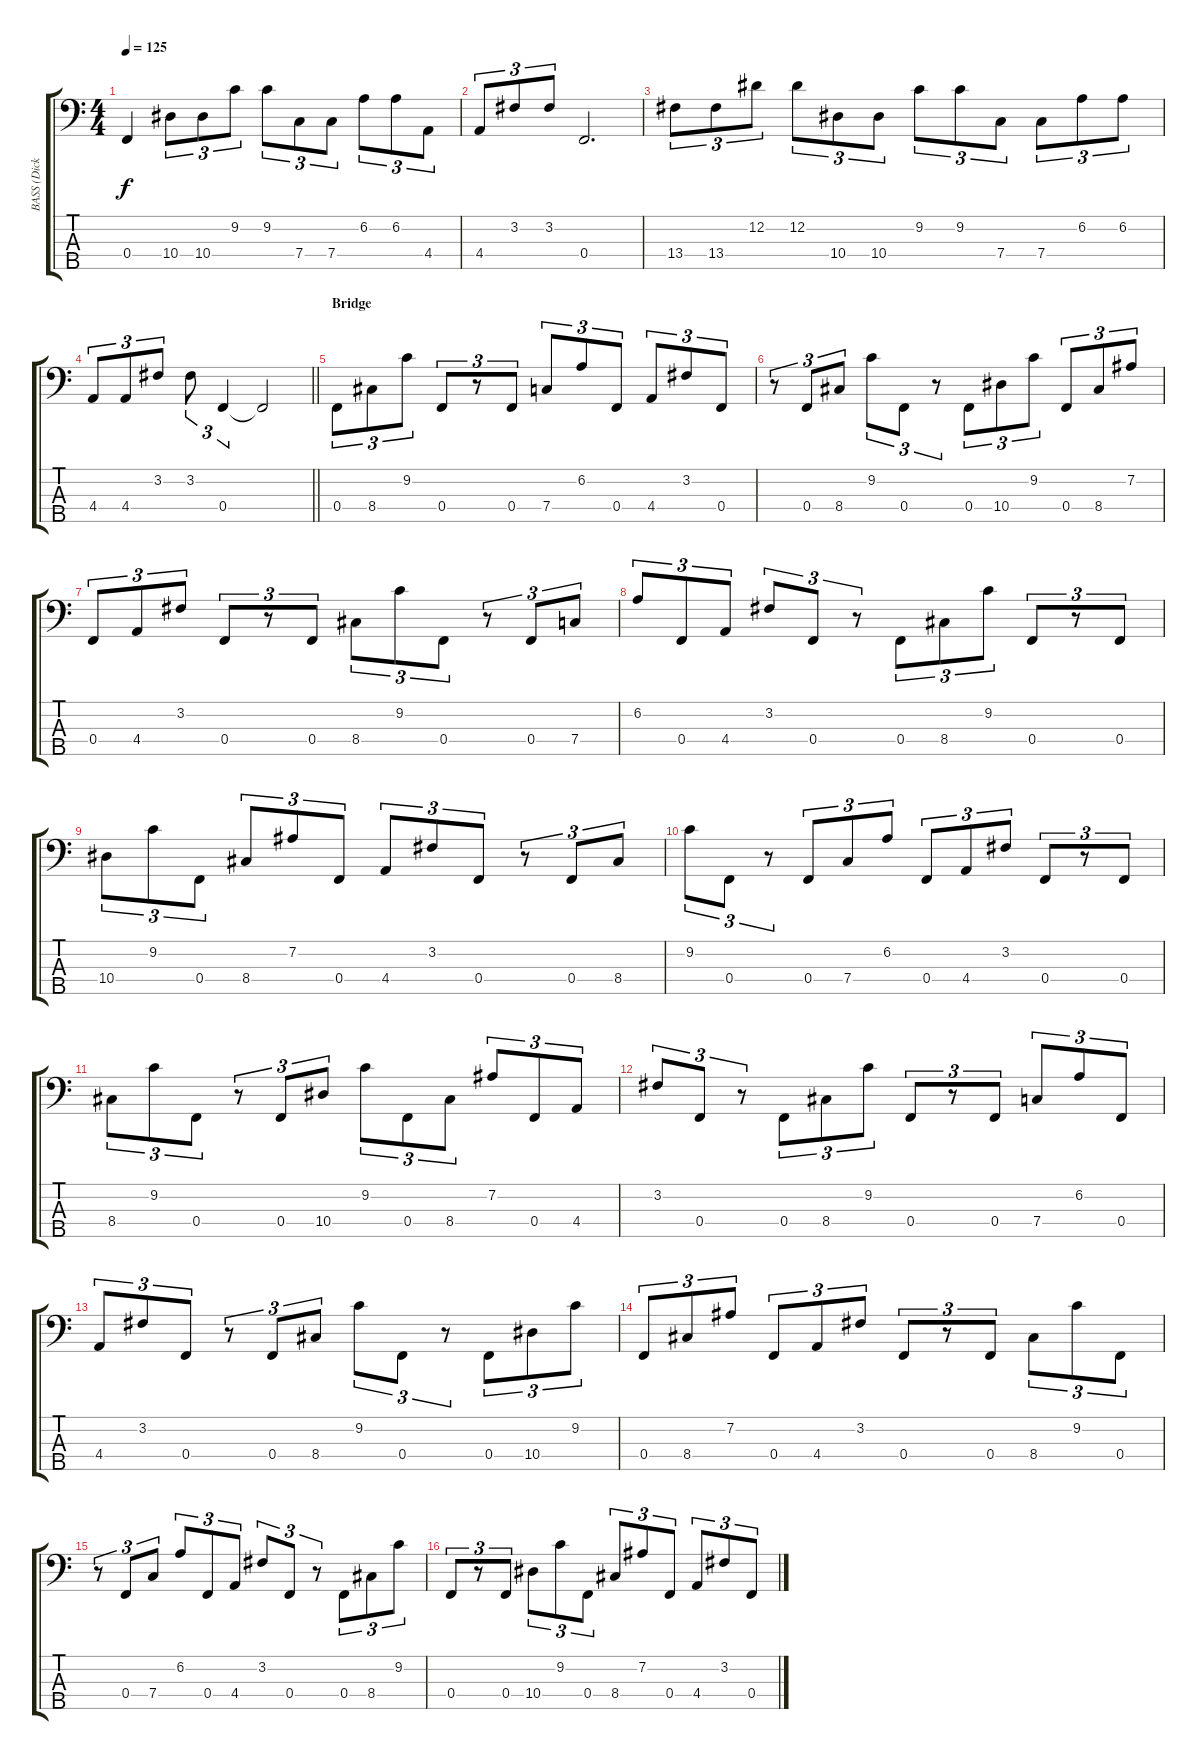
\track ("BASS (Dick Lovgren)" "BASS (Dick") {instrument slapbass1}
\staff {score tabs}
\tuning (Ab2 Eb2 Bb1 F1 C1) {hide}
\ts (4 4)
\tempo 125
\clef f4
\ks c
0.4{t}.4{dy f} 10.4.8{tu (3 2)} 10.4.8{tu (3 2)} 9.2.8{tu (3 2)} 9.2.8{tu (3 2)} 7.4.8{tu (3 2)} 7.4.8{tu (3 2)} 6.2.8{tu (3 2)} 6.2.8{tu (3 2)} 4.4.8{tu (3 2)} |
4.4.8{tu (3 2)} 3.2.8{tu (3 2)} 3.2.8{tu (3 2)} 0.4.2{d} |
13.4.8{tu (3 2)} 13.4.8{tu (3 2)} 12.2.8{tu (3 2)} 12.2.8{tu (3 2)} 10.4.8{tu (3 2)} 10.4.8{tu (3 2)} 9.2.8{tu (3 2)} 9.2.8{tu (3 2)} 7.4.8{tu (3 2)} 7.4.8{tu (3 2)} 6.2.8{tu (3 2)} 6.2.8{tu (3 2)} |
\barLineRight lightlight
4.4.8{tu (3 2)} 4.4.8{tu (3 2)} 3.2.8{tu (3 2)} 3.2.8{tu (3 2)} 0.4.4{tu (3 2)} 0.4{t}.2 |
\section ("" "Bridge")
0.4.8{tu (3 2)} 8.4.8{tu (3 2)} 9.2.8{tu (3 2)} 0.4.8{tu (3 2)} r.8{tu (3 2)} 0.4.8{tu (3 2)} 7.4.8{tu (3 2)} 6.2.8{tu (3 2)} 0.4.8{tu (3 2)} 4.4.8{tu (3 2)} 3.2.8{tu (3 2)} 0.4.8{tu (3 2)} |
r.8{tu (3 2)} 0.4.8{tu (3 2)} 8.4.8{tu (3 2)} 9.2.8{tu (3 2)} 0.4.8{tu (3 2)} r.8{tu (3 2)} 0.4.8{tu (3 2)} 10.4.8{tu (3 2)} 9.2.8{tu (3 2)} 0.4.8{tu (3 2)} 8.4.8{tu (3 2)} 7.2.8{tu (3 2)} |
0.4.8{tu (3 2)} 4.4.8{tu (3 2)} 3.2.8{tu (3 2)} 0.4.8{tu (3 2)} r.8{tu (3 2)} 0.4.8{tu (3 2)} 8.4.8{tu (3 2)} 9.2.8{tu (3 2)} 0.4.8{tu (3 2)} r.8{tu (3 2)} 0.4.8{tu (3 2)} 7.4.8{tu (3 2)} |
6.2.8{tu (3 2)} 0.4.8{tu (3 2)} 4.4.8{tu (3 2)} 3.2.8{tu (3 2)} 0.4.8{tu (3 2)} r.8{tu (3 2)} 0.4.8{tu (3 2)} 8.4.8{tu (3 2)} 9.2.8{tu (3 2)} 0.4.8{tu (3 2)} r.8{tu (3 2)} 0.4.8{tu (3 2)} |
10.4.8{tu (3 2)} 9.2.8{tu (3 2)} 0.4.8{tu (3 2)} 8.4.8{tu (3 2)} 7.2.8{tu (3 2)} 0.4.8{tu (3 2)} 4.4.8{tu (3 2)} 3.2.8{tu (3 2)} 0.4.8{tu (3 2)} r.8{tu (3 2)} 0.4.8{tu (3 2)} 8.4.8{tu (3 2)} |
9.2.8{tu (3 2)} 0.4.8{tu (3 2)} r.8{tu (3 2)} 0.4.8{tu (3 2)} 7.4.8{tu (3 2)} 6.2.8{tu (3 2)} 0.4.8{tu (3 2)} 4.4.8{tu (3 2)} 3.2.8{tu (3 2)} 0.4.8{tu (3 2)} r.8{tu (3 2)} 0.4.8{tu (3 2)} |
8.4.8{tu (3 2)} 9.2.8{tu (3 2)} 0.4.8{tu (3 2)} r.8{tu (3 2)} 0.4.8{tu (3 2)} 10.4.8{tu (3 2)} 9.2.8{tu (3 2)} 0.4.8{tu (3 2)} 8.4.8{tu (3 2)} 7.2.8{tu (3 2)} 0.4.8{tu (3 2)} 4.4.8{tu (3 2)} |
3.2.8{tu (3 2)} 0.4.8{tu (3 2)} r.8{tu (3 2)} 0.4.8{tu (3 2)} 8.4.8{tu (3 2)} 9.2.8{tu (3 2)} 0.4.8{tu (3 2)} r.8{tu (3 2)} 0.4.8{tu (3 2)} 7.4.8{tu (3 2)} 6.2.8{tu (3 2)} 0.4.8{tu (3 2)} |
4.4.8{tu (3 2)} 3.2.8{tu (3 2)} 0.4.8{tu (3 2)} r.8{tu (3 2)} 0.4.8{tu (3 2)} 8.4.8{tu (3 2)} 9.2.8{tu (3 2)} 0.4.8{tu (3 2)} r.8{tu (3 2)} 0.4.8{tu (3 2)} 10.4.8{tu (3 2)} 9.2.8{tu (3 2)} |
0.4.8{tu (3 2)} 8.4.8{tu (3 2)} 7.2.8{tu (3 2)} 0.4.8{tu (3 2)} 4.4.8{tu (3 2)} 3.2.8{tu (3 2)} 0.4.8{tu (3 2)} r.8{tu (3 2)} 0.4.8{tu (3 2)} 8.4.8{tu (3 2)} 9.2.8{tu (3 2)} 0.4.8{tu (3 2)} |
r.8{tu (3 2)} 0.4.8{tu (3 2)} 7.4.8{tu (3 2)} 6.2.8{tu (3 2)} 0.4.8{tu (3 2)} 4.4.8{tu (3 2)} 3.2.8{tu (3 2)} 0.4.8{tu (3 2)} r.8{tu (3 2)} 0.4.8{tu (3 2)} 8.4.8{tu (3 2)} 9.2.8{tu (3 2)} |
0.4.8{tu (3 2)} r.8{tu (3 2)} 0.4.8{tu (3 2)} 10.4.8{tu (3 2)} 9.2.8{tu (3 2)} 0.4.8{tu (3 2)} 8.4.8{tu (3 2)} 7.2.8{tu (3 2)} 0.4.8{tu (3 2)} 4.4.8{tu (3 2)} 3.2.8{tu (3 2)} 0.4.8{tu (3 2)}
